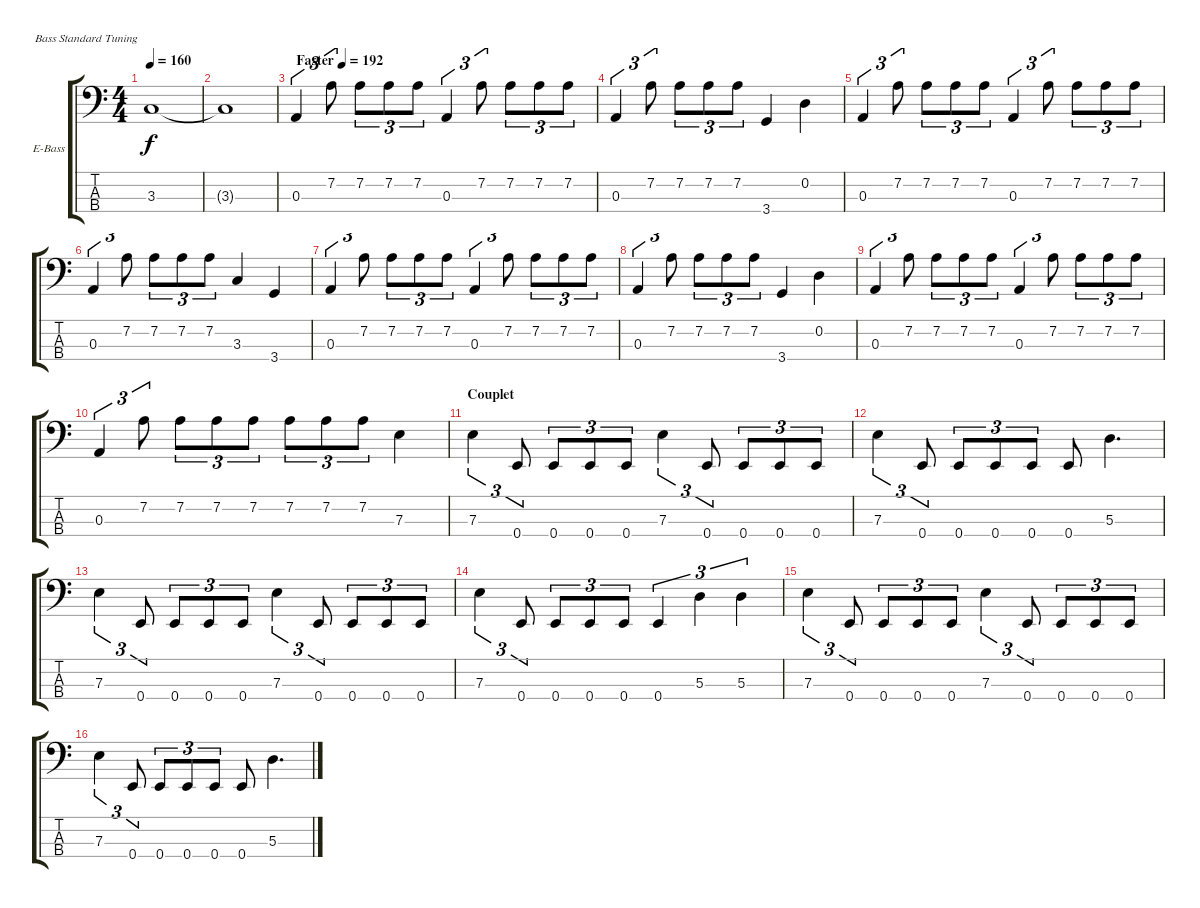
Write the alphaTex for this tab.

\bracketExtendMode groupsimilarinstruments
\firstSystemTrackNameOrientation horizontal
\otherSystemsTrackNameOrientation horizontal
\track ("Bass" "E-Bass") {instrument electricbassfinger}
\staff {score tabs}
\tuning (G2 D2 A1 E1)
\ts (4 4)
\tempo 160
\clef f4
\ks c
3.3{t}.1{dy f} |
3.3{t}.1 |
\tempo (192 "Faster")
0.3.4{tu (3 2)} 7.2.8{tu (3 2)} 7.2.8{tu (3 2)} 7.2.8{tu (3 2)} 7.2.8{tu (3 2)} 0.3.4{tu (3 2)} 7.2.8{tu (3 2)} 7.2.8{tu (3 2)} 7.2.8{tu (3 2)} 7.2.8{tu (3 2)} |
0.3.4{tu (3 2)} 7.2.8{tu (3 2)} 7.2.8{tu (3 2)} 7.2.8{tu (3 2)} 7.2.8{tu (3 2)} 3.4.4 0.2.4 |
0.3.4{tu (3 2)} 7.2.8{tu (3 2)} 7.2.8{tu (3 2)} 7.2.8{tu (3 2)} 7.2.8{tu (3 2)} 0.3.4{tu (3 2)} 7.2.8{tu (3 2)} 7.2.8{tu (3 2)} 7.2.8{tu (3 2)} 7.2.8{tu (3 2)} |
0.3.4{tu (3 2)} 7.2.8{tu (3 2)} 7.2.8{tu (3 2)} 7.2.8{tu (3 2)} 7.2.8{tu (3 2)} 3.3.4 3.4.4 |
0.3.4{tu (3 2)} 7.2.8{tu (3 2)} 7.2.8{tu (3 2)} 7.2.8{tu (3 2)} 7.2.8{tu (3 2)} 0.3.4{tu (3 2)} 7.2.8{tu (3 2)} 7.2.8{tu (3 2)} 7.2.8{tu (3 2)} 7.2.8{tu (3 2)} |
0.3.4{tu (3 2)} 7.2.8{tu (3 2)} 7.2.8{tu (3 2)} 7.2.8{tu (3 2)} 7.2.8{tu (3 2)} 3.4.4 0.2.4 |
0.3.4{tu (3 2)} 7.2.8{tu (3 2)} 7.2.8{tu (3 2)} 7.2.8{tu (3 2)} 7.2.8{tu (3 2)} 0.3.4{tu (3 2)} 7.2.8{tu (3 2)} 7.2.8{tu (3 2)} 7.2.8{tu (3 2)} 7.2.8{tu (3 2)} |
0.3.4{tu (3 2)} 7.2.8{tu (3 2)} 7.2.8{tu (3 2)} 7.2.8{tu (3 2)} 7.2.8{tu (3 2)} 7.2.8{tu (3 2)} 7.2.8{tu (3 2)} 7.2.8{tu (3 2)} 7.3.4 |
\section ("" "Couplet")
7.3.4{tu (3 2)} 0.4.8{tu (3 2)} 0.4.8{tu (3 2)} 0.4.8{tu (3 2)} 0.4.8{tu (3 2)} 7.3.4{tu (3 2)} 0.4.8{tu (3 2)} 0.4.8{tu (3 2)} 0.4.8{tu (3 2)} 0.4.8{tu (3 2)} |
7.3.4{tu (3 2)} 0.4.8{tu (3 2)} 0.4.8{tu (3 2)} 0.4.8{tu (3 2)} 0.4.8{tu (3 2)} 0.4.8 5.3.4{d} |
7.3.4{tu (3 2)} 0.4.8{tu (3 2)} 0.4.8{tu (3 2)} 0.4.8{tu (3 2)} 0.4.8{tu (3 2)} 7.3.4{tu (3 2)} 0.4.8{tu (3 2)} 0.4.8{tu (3 2)} 0.4.8{tu (3 2)} 0.4.8{tu (3 2)} |
7.3.4{tu (3 2)} 0.4.8{tu (3 2)} 0.4.8{tu (3 2)} 0.4.8{tu (3 2)} 0.4.8{tu (3 2)} 0.4.4{tu (3 2)} 5.3.4{tu (3 2)} 5.3.4{tu (3 2)} |
7.3.4{tu (3 2)} 0.4.8{tu (3 2)} 0.4.8{tu (3 2)} 0.4.8{tu (3 2)} 0.4.8{tu (3 2)} 7.3.4{tu (3 2)} 0.4.8{tu (3 2)} 0.4.8{tu (3 2)} 0.4.8{tu (3 2)} 0.4.8{tu (3 2)} |
7.3.4{tu (3 2)} 0.4.8{tu (3 2)} 0.4.8{tu (3 2)} 0.4.8{tu (3 2)} 0.4.8{tu (3 2)} 0.4.8 5.3.4{d}
